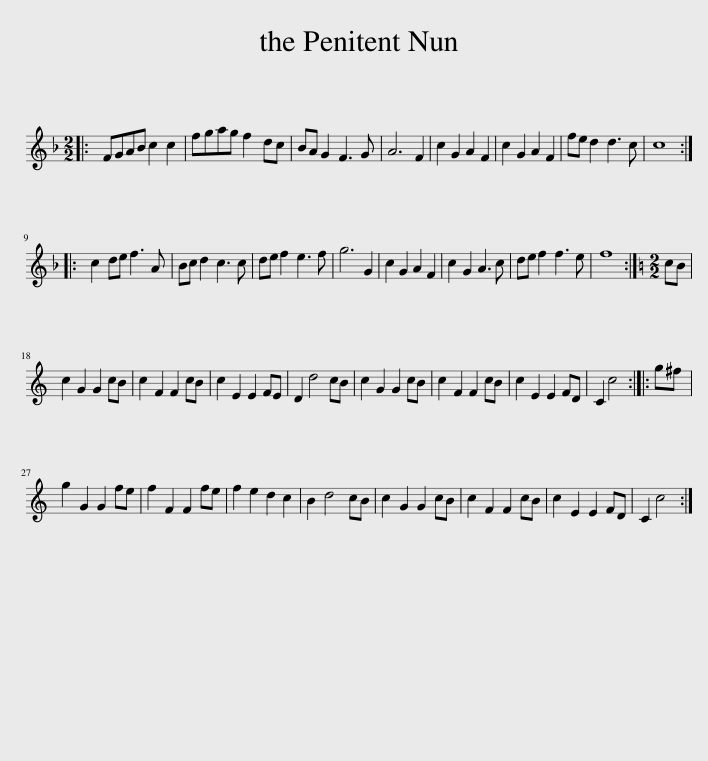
X:1
L:1/8
M:2/2
I:linebreak $
K:F
V:1 treble
V:1
|: FGAB c2 c2 | fgag f2 dc | BA G2 F3 G | A6 F2 | c2 G2 A2 F2 | %5
 c2 G2 A2 F2 | fe d2 d3 c | c8 ::$ c2 de f3 A | Bc d2 c3 c | %10
 de f2 e3 f | g6 G2 | c2 G2 A2 F2 | c2 G2 A3 c | de f2 f3 e | %15
 f8 :|[K:C][M:2/2] cB |$ c2 G2 G2 cB | c2 F2 F2 cB | c2 E2 E2 FE | %20
 D2 d4 cB | c2 G2 G2 cB | c2 F2 F2 cB | c2 E2 E2 FD | C2 c4 :: %25
 g^f |$ g2 G2 G2 fe | f2 F2 F2 fe | f2 e2 d2 c2 | B2 d4 cB | %30
 c2 G2 G2 cB | c2 F2 F2 cB | c2 E2 E2 FD | C2 c4 :| %34
